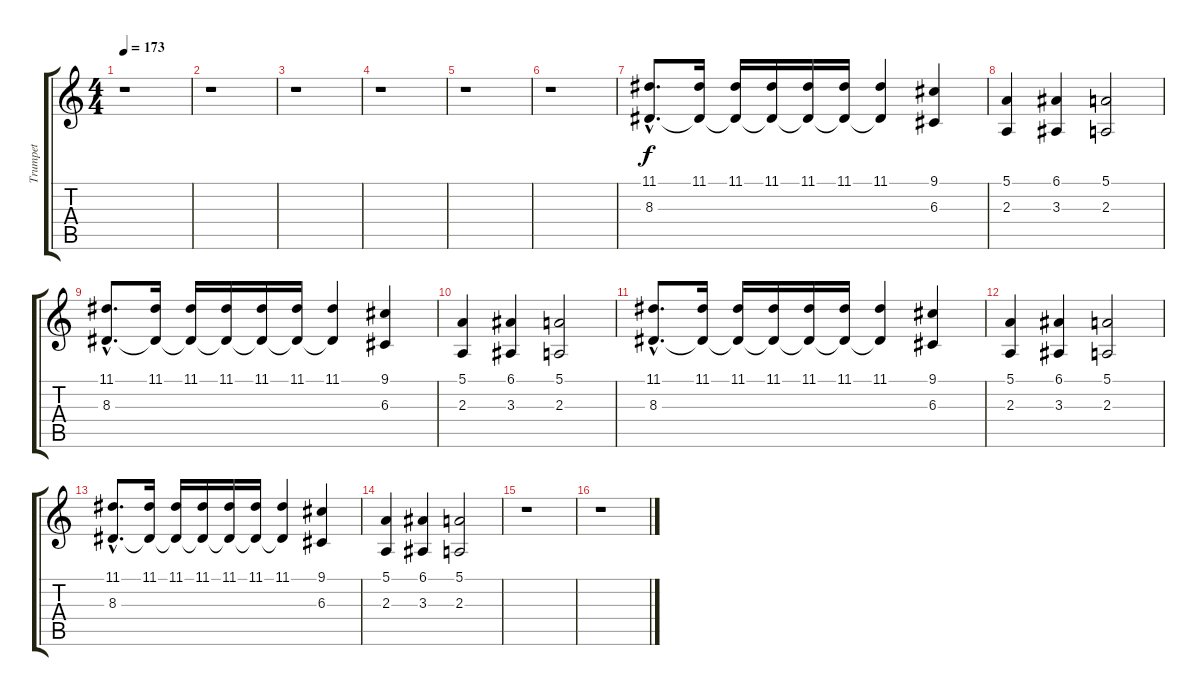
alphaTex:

\track ("Trumpet" "Trumpet") {instrument trumpet}
\staff {score tabs}
\tuning (E4 B3 G3 D3 A2 E2) {hide}
\ts (4 4)
\tempo 173
\clef g2
\ks c
r.1{dy f instrument trumpet} |
r.1 |
r.1 |
r.1 |
r.1 |
r.1 |
(11.1{hac} 8.3{hac}).8{d} (11.1 8.3{t}).16 (11.1 8.3{t}).16 (11.1 8.3{t}).16 (11.1 8.3{t}).16 (11.1 8.3{t}).16 (11.1 8.3{t}).4 (9.1 6.3).4 |
(5.1 2.3).4 (6.1 3.3).4 (5.1 2.3).2 |
(11.1{hac} 8.3{hac}).8{d} (11.1 8.3{t}).16 (11.1 8.3{t}).16 (11.1 8.3{t}).16 (11.1 8.3{t}).16 (11.1 8.3{t}).16 (11.1 8.3{t}).4 (9.1 6.3).4 |
(5.1 2.3).4 (6.1 3.3).4 (5.1 2.3).2 |
(11.1{hac} 8.3{hac}).8{d} (11.1 8.3{t}).16 (11.1 8.3{t}).16 (11.1 8.3{t}).16 (11.1 8.3{t}).16 (11.1 8.3{t}).16 (11.1 8.3{t}).4 (9.1 6.3).4 |
(5.1 2.3).4 (6.1 3.3).4 (5.1 2.3).2 |
(11.1{hac} 8.3{hac}).8{d} (11.1 8.3{t}).16 (11.1 8.3{t}).16 (11.1 8.3{t}).16 (11.1 8.3{t}).16 (11.1 8.3{t}).16 (11.1 8.3{t}).4 (9.1 6.3).4 |
(5.1 2.3).4 (6.1 3.3).4 (5.1 2.3).2 |
r.1 |
r.1
